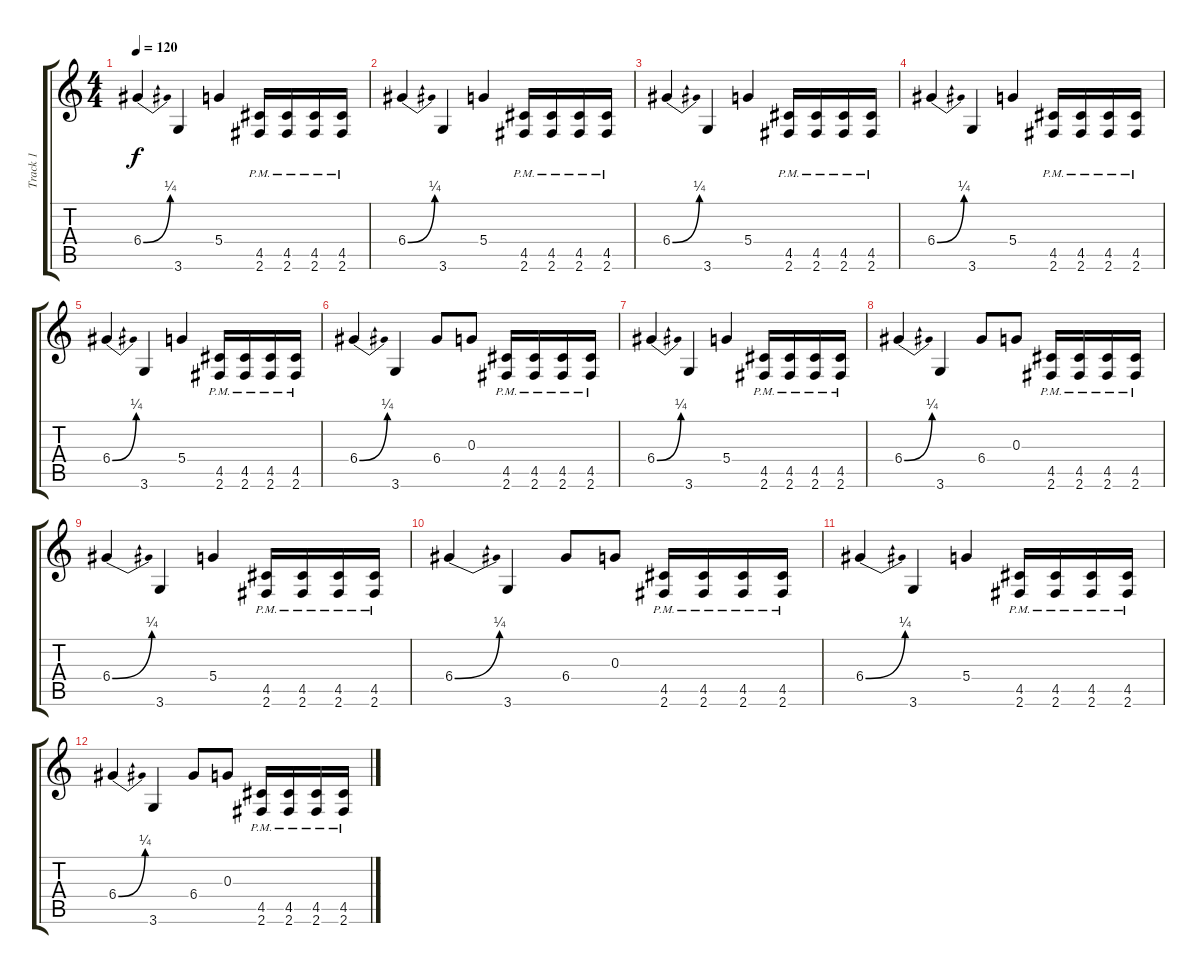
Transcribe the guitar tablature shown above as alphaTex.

\track ("Track 1" "Track 1") {instrument distortionguitar}
\staff {score tabs}
\tuning (E4 B3 G3 D3 A2 E2) {hide}
\ts (4 4)
\tempo 120
\clef g2
\ks c
6.4{be (bend 0 0 60 1)}.4{dy f instrument distortionguitar} 3.6.4 5.4.4 (4.5{pm} 2.6{pm}).16 (4.5{pm} 2.6{pm}).16 (4.5{pm} 2.6{pm}).16 (4.5{pm} 2.6{pm}).16 |
6.4{be (bend 0 0 60 1)}.4 3.6.4 5.4.4 (4.5{pm} 2.6{pm}).16 (4.5{pm} 2.6{pm}).16 (4.5{pm} 2.6{pm}).16 (4.5{pm} 2.6{pm}).16 |
6.4{be (bend 0 0 60 1)}.4 3.6.4 5.4.4 (4.5{pm} 2.6{pm}).16 (4.5{pm} 2.6{pm}).16 (4.5{pm} 2.6{pm}).16 (4.5{pm} 2.6{pm}).16 |
6.4{be (bend 0 0 60 1)}.4 3.6.4 5.4.4 (4.5{pm} 2.6{pm}).16 (4.5{pm} 2.6{pm}).16 (4.5{pm} 2.6{pm}).16 (4.5{pm} 2.6{pm}).16 |
6.4{be (bend 0 0 60 1)}.4 3.6.4 5.4.4 (4.5{pm} 2.6{pm}).16 (4.5{pm} 2.6{pm}).16 (4.5{pm} 2.6{pm}).16 (4.5{pm} 2.6{pm}).16 |
6.4{be (bend 0 0 60 1)}.4 3.6.4 6.4.8 0.3.8 (4.5{pm} 2.6{pm}).16 (4.5{pm} 2.6{pm}).16 (4.5{pm} 2.6{pm}).16 (4.5{pm} 2.6{pm}).16 |
6.4{be (bend 0 0 60 1)}.4 3.6.4 5.4.4 (4.5{pm} 2.6{pm}).16 (4.5{pm} 2.6{pm}).16 (4.5{pm} 2.6{pm}).16 (4.5{pm} 2.6{pm}).16 |
6.4{be (bend 0 0 60 1)}.4 3.6.4 6.4.8 0.3.8 (4.5{pm} 2.6{pm}).16 (4.5{pm} 2.6{pm}).16 (4.5{pm} 2.6{pm}).16 (4.5{pm} 2.6{pm}).16 |
6.4{be (bend 0 0 60 1)}.4 3.6.4 5.4.4 (4.5{pm} 2.6{pm}).16 (4.5{pm} 2.6{pm}).16 (4.5{pm} 2.6{pm}).16 (4.5{pm} 2.6{pm}).16 |
6.4{be (bend 0 0 60 1)}.4 3.6.4 6.4.8 0.3.8 (4.5{pm} 2.6{pm}).16 (4.5{pm} 2.6{pm}).16 (4.5{pm} 2.6{pm}).16 (4.5{pm} 2.6{pm}).16 |
6.4{be (bend 0 0 60 1)}.4 3.6.4 5.4.4 (4.5{pm} 2.6{pm}).16 (4.5{pm} 2.6{pm}).16 (4.5{pm} 2.6{pm}).16 (4.5{pm} 2.6{pm}).16 |
6.4{be (bend 0 0 60 1)}.4 3.6.4 6.4.8 0.3.8 (4.5{pm} 2.6{pm}).16 (4.5{pm} 2.6{pm}).16 (4.5{pm} 2.6{pm}).16 (4.5{pm} 2.6{pm}).16
